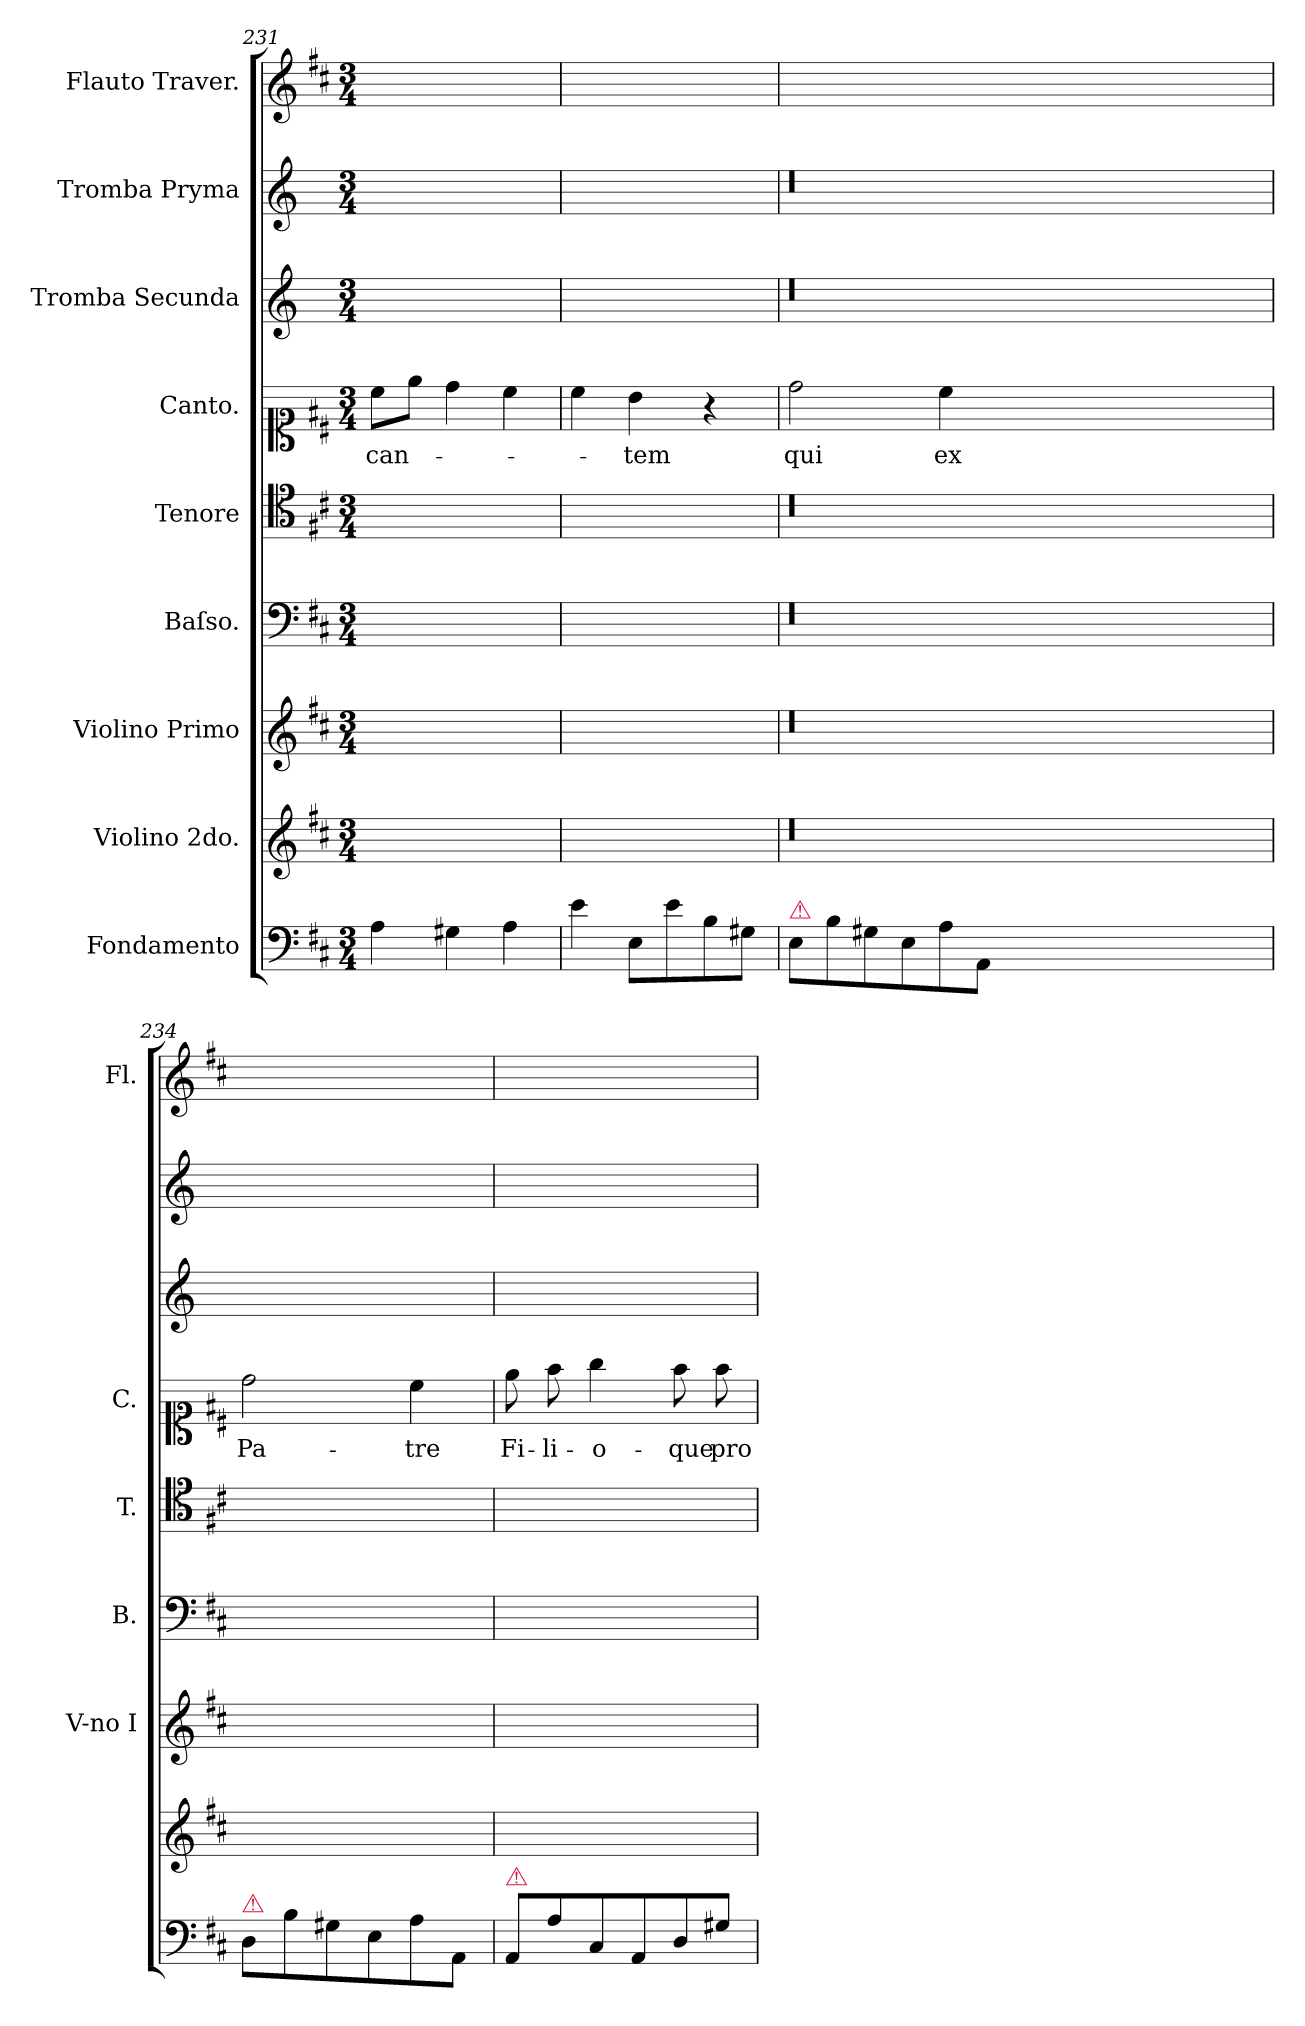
**kern	**kern	**kern	**kern	**kern	**kern	**text	**kern	**kern	**kern
*part9	*part8	*part7	*part6	*part5	*part4	*part4	*part3	*part2	*part1
*staff9	*staff8	*staff7	*staff6	*staff5	*staff4	*staff4	*staff3	*staff2	*staff1
*I"Fondamento	*I"Violino 2do.	*I"Violino Primo	*I"Baſso.	*I"Tenore	*I"Canto.	*	*I"Tromba Secunda	*I"Tromba Pryma	*I"Flauto Traver.
*	*	*I'V-no I	*I'B.	*I'T.	*I'C.	*	*	*	*I'Fl.
*clefF4	*clefG2	*clefG2	*clefF4	*clefC4	*clefC1	*	*clefG2	*clefG2	*clefG2
*	*	*	*	*	*	*	*ITrd-1c-2	*ITrd-1c-2	*
*k[f#c#]	*k[f#c#]	*k[f#c#]	*k[f#c#]	*k[f#c#]	*k[f#c#]	*	*k[f#c#]	*k[f#c#]	*k[f#c#]
*M3/4	*M3/4	*M3/4	*M3/4	*M3/4	*M3/4	*	*M3/4	*M3/4	*M3/4
=231	=231	=231	=231	=231	=231	=231	=231	=231	=231
4A\	2.ryy	2.ryy	2.ryy	2.ryy	8cc#\L	-can-	2.ryy	2.ryy	2.ryy
.	.	.	.	.	8ee\J	.	.	.	.
4G#X\	.	.	.	.	4dd\	.	.	.	.
4A\	.	.	.	.	4cc#\	.	.	.	.
=232	=232	=232	=232	=232	=232	=232	=232	=232	=232
4e\	2.ryy	2.ryy	2.ryy	2.ryy	4cc#\	.	2.ryy	2.ryy	2.ryy
8E\L	.	.	.	.	4b\	-tem	.	.	.
8e\	.	.	.	.	.	.	.	.	.
8B\	.	.	.	.	4r	.	.	.	.
8G#X\J	.	.	.	.	.	.	.	.	.
=233	=233	=233	=233	=233	=233	=233	=233	=233	=233
!LO:TX:a:color=crimson:t=⚠	!	!	!	!	!	!	!	!	!
!	!LO:N:vis=00	!LO:N:vis=00	!LO:N:vis=00	!LO:N:vis=00	!	!	!LO:N:vis=00	!LO:N:vis=00	!
8E\L	0.rdd	0.rdd	0.rF	0.rc	2dd\	qui	0.rdd	0.rdd	2.ryy
8B\	.	.	.	.	.	.	.	.	.
8G#X\	.	.	.	.	.	.	.	.	.
8E\	.	.	.	.	.	.	.	.	.
8A\	.	.	.	.	4cc#\	ex	.	.	.
8AA/J	.	.	.	.	.	.	.	.	.
0ryy	.	.	.	.	0ryy	.	.	.	0ryy
4ryy	.	.	.	.	4ryy	.	.	.	4ryy
=234	=234	=234	=234	=234	=234	=234	=234	=234	=234
!LO:TX:a:color=crimson:t=⚠	!	!	!	!	!	!	!	!	!
8D\L	2.ryy	2.ryy	2.ryy	2.ryy	2dd\	Pa-	2.ryy	2.ryy	2.ryy
8B\	.	.	.	.	.	.	.	.	.
8G#X\	.	.	.	.	.	.	.	.	.
8E\	.	.	.	.	.	.	.	.	.
8A\	.	.	.	.	4cc#\	-tre	.	.	.
8AA/J	.	.	.	.	.	.	.	.	.
=235	=235	=235	=235	=235	=235	=235	=235	=235	=235
!LO:TX:a:color=crimson:t=⚠	!	!	!	!	!	!	!	!	!
8AA/L	2.ryy	2.ryy	2.ryy	2.ryy	8ee\	Fi-	2.ryy	2.ryy	2.ryy
8A\	.	.	.	.	8ff#\	-li-	.	.	.
8C#/	.	.	.	.	4gg\	-o-	.	.	.
8AA/	.	.	.	.	.	.	.	.	.
8D/	.	.	.	.	8ff#\	-que	.	.	.
8G#X/J	.	.	.	.	8ff#\	pro-	.	.	.
=	=	=	=	=	=	=	=	=	=
*-	*-	*-	*-	*-	*-	*-	*-	*-	*-
